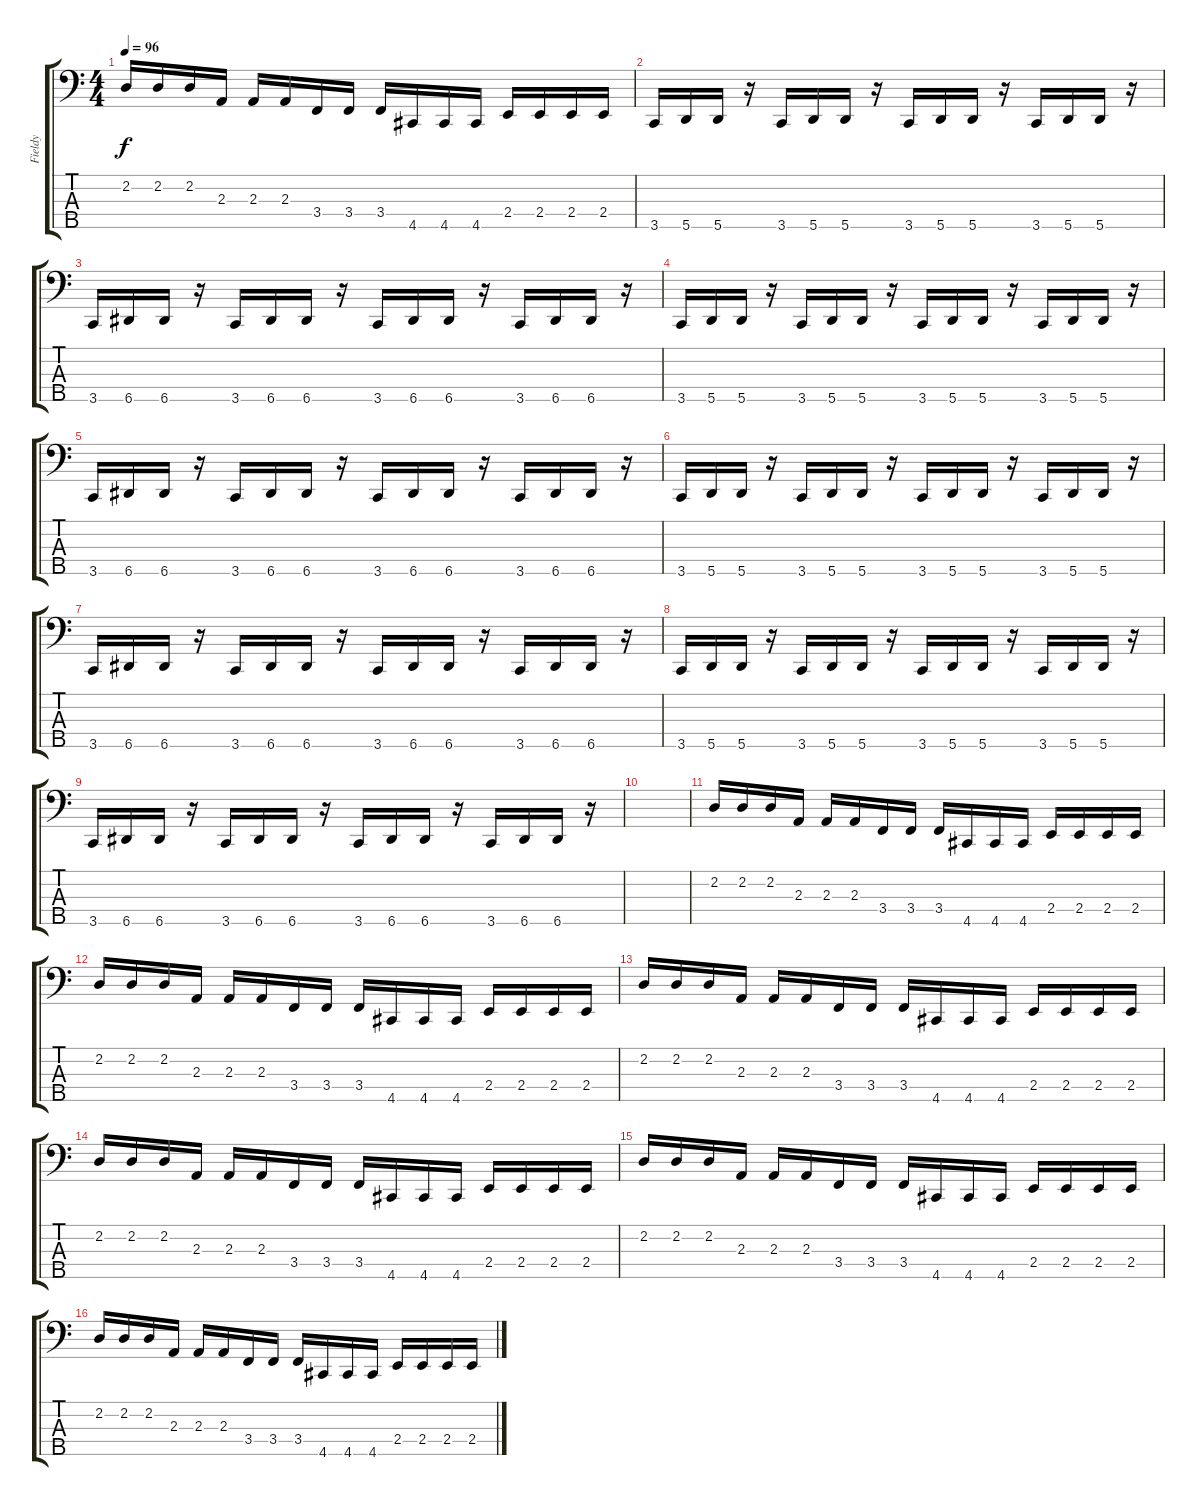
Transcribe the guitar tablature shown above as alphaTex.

\track ("Fieldy" "Fieldy") {instrument slapbass1}
\staff {score tabs}
\tuning (F2 C2 G1 D1 A0) {hide}
\ts (4 4)
\tempo 96
\clef f4
\ks c
2.2.16{dy f instrument fretlessbass} 2.2.16 2.2.16 2.3.16 2.3.16 2.3.16 3.4.16 3.4.16 3.4.16 4.5.16 4.5.16 4.5.16 2.4.16 2.4.16 2.4.16 2.4.16 |
3.5.16{instrument slapbass1} 5.5.16 5.5.16 r.16 3.5.16 5.5.16 5.5.16 r.16 3.5.16 5.5.16 5.5.16 r.16 3.5.16 5.5.16 5.5.16 r.16 |
3.5.16{instrument slapbass1} 6.5.16 6.5.16 r.16 3.5.16 6.5.16 6.5.16 r.16 3.5.16 6.5.16 6.5.16 r.16 3.5.16 6.5.16 6.5.16 r.16 |
3.5.16{instrument slapbass1} 5.5.16 5.5.16 r.16 3.5.16 5.5.16 5.5.16 r.16 3.5.16 5.5.16 5.5.16 r.16 3.5.16 5.5.16 5.5.16 r.16 |
3.5.16{instrument slapbass1} 6.5.16 6.5.16 r.16 3.5.16 6.5.16 6.5.16 r.16 3.5.16 6.5.16 6.5.16 r.16 3.5.16 6.5.16 6.5.16 r.16 |
3.5.16{instrument slapbass1} 5.5.16 5.5.16 r.16 3.5.16 5.5.16 5.5.16 r.16 3.5.16 5.5.16 5.5.16 r.16 3.5.16 5.5.16 5.5.16 r.16 |
3.5.16{instrument slapbass1} 6.5.16 6.5.16 r.16 3.5.16 6.5.16 6.5.16 r.16 3.5.16 6.5.16 6.5.16 r.16 3.5.16 6.5.16 6.5.16 r.16 |
3.5.16{instrument slapbass1} 5.5.16 5.5.16 r.16 3.5.16 5.5.16 5.5.16 r.16 3.5.16 5.5.16 5.5.16 r.16 3.5.16 5.5.16 5.5.16 r.16 |
3.5.16{instrument slapbass1} 6.5.16 6.5.16 r.16 3.5.16 6.5.16 6.5.16 r.16 3.5.16 6.5.16 6.5.16 r.16 3.5.16 6.5.16 6.5.16 r.16 |
|
2.2.16{instrument fretlessbass} 2.2.16 2.2.16 2.3.16 2.3.16 2.3.16 3.4.16 3.4.16 3.4.16 4.5.16 4.5.16 4.5.16 2.4.16 2.4.16 2.4.16 2.4.16 |
2.2.16{instrument fretlessbass} 2.2.16 2.2.16 2.3.16 2.3.16 2.3.16 3.4.16 3.4.16 3.4.16 4.5.16 4.5.16 4.5.16 2.4.16 2.4.16 2.4.16 2.4.16 |
2.2.16{instrument fretlessbass} 2.2.16 2.2.16 2.3.16 2.3.16 2.3.16 3.4.16 3.4.16 3.4.16 4.5.16 4.5.16 4.5.16 2.4.16 2.4.16 2.4.16 2.4.16 |
2.2.16{instrument fretlessbass} 2.2.16 2.2.16 2.3.16 2.3.16 2.3.16 3.4.16 3.4.16 3.4.16 4.5.16 4.5.16 4.5.16 2.4.16 2.4.16 2.4.16 2.4.16 |
2.2.16{instrument fretlessbass} 2.2.16 2.2.16 2.3.16 2.3.16 2.3.16 3.4.16 3.4.16 3.4.16 4.5.16 4.5.16 4.5.16 2.4.16 2.4.16 2.4.16 2.4.16 |
2.2.16{instrument fretlessbass} 2.2.16 2.2.16 2.3.16 2.3.16 2.3.16 3.4.16 3.4.16 3.4.16 4.5.16 4.5.16 4.5.16 2.4.16 2.4.16 2.4.16 2.4.16
